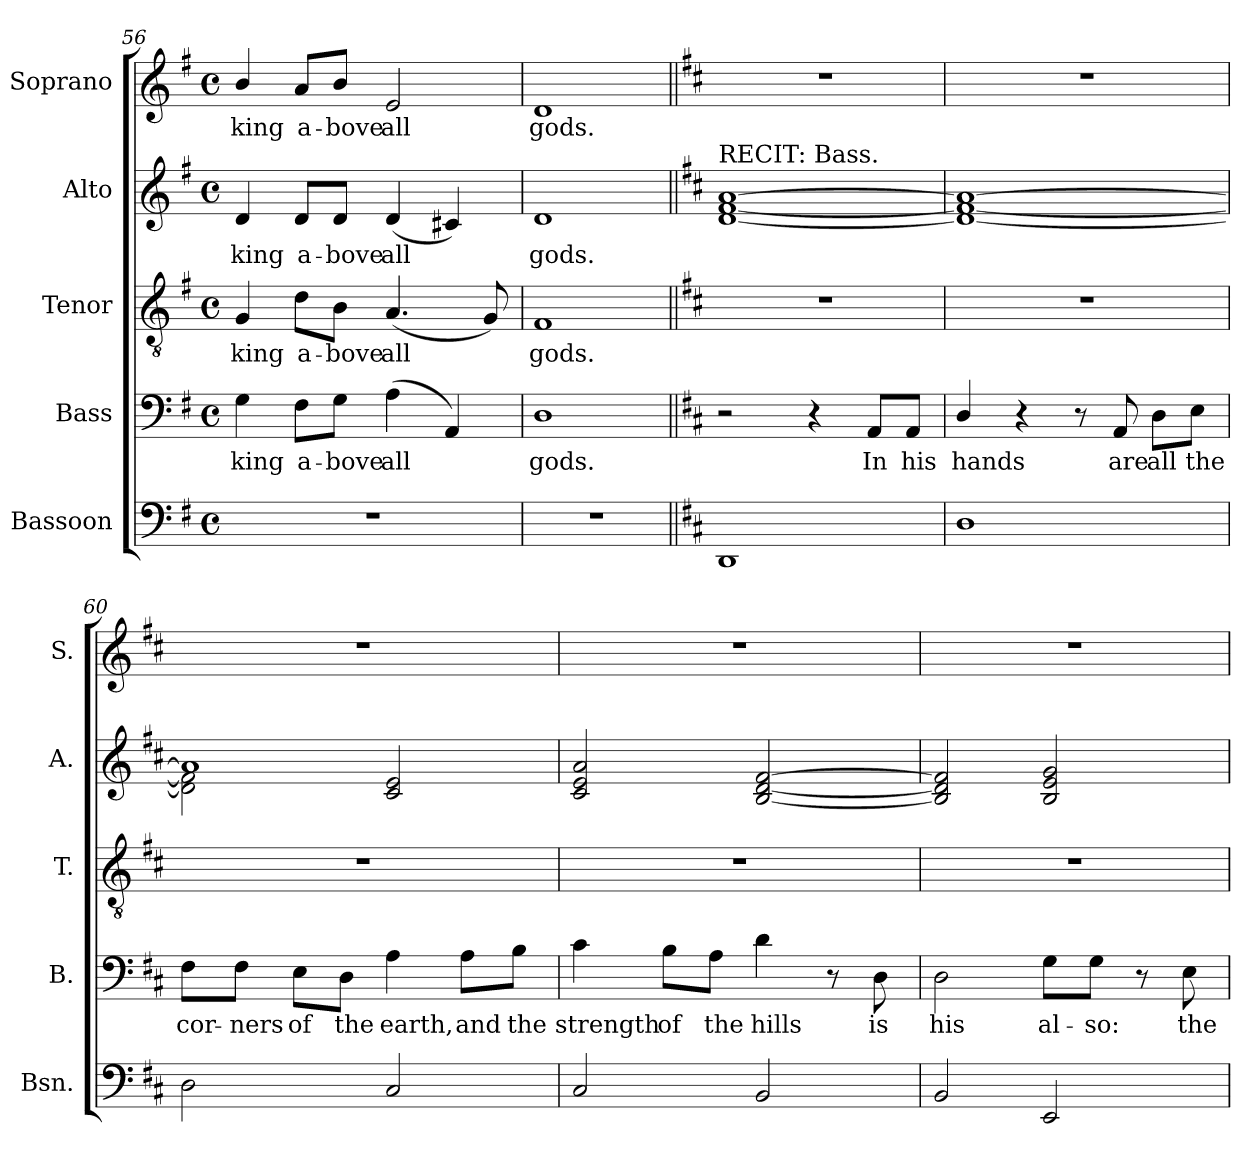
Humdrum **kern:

**kern	**kern	**text	**kern	**text	**kern	**text	**kern	**text
*part5	*part4	*part4	*part3	*part3	*part2	*part2	*part1	*part1
*staff5	*staff4	*staff4	*staff3	*staff3	*staff2	*staff2	*staff1	*staff1
*I"Bassoon	*I"Bass	*	*I"Tenor	*	*I"Alto	*	*I"Soprano	*
*I'Bsn.	*I'B.	*	*I'T.	*	*I'A.	*	*I'S.	*
*clefF4	*clefF4	*	*clefGv2	*	*clefG2	*	*clefG2	*
*	*	*	*ITrd7c12	*	*	*	*	*
*k[f#]	*k[f#]	*	*k[f#]	*	*k[f#]	*	*k[f#]	*
*G:	*G:	*	*G:	*	*G:	*	*G:	*
*M4/4	*M4/4	*	*M4/4	*	*M4/4	*	*M4/4	*
*met(c)	*met(c)	*	*met(c)	*	*met(c)	*	*met(c)	*
=56	=56	=56	=56	=56	=56	=56	=56	=56
!	!	!LO:LY:b:color=#000000	!	!	!	!	!	!
!	!	!	!	!LO:LY:b:color=#000000	!	!	!	!
!	!	!	!	!	!	!LO:LY:b:color=#000000	!	!
!	!	!	!	!	!	!	!	!LO:LY:b:color=#000000
1r	4Gi\	king	4GGi/	king	4di/	king	4bi/	king
!	!	!LO:LY:b:color=#000000	!	!	!	!	!	!
!	!	!	!	!LO:LY:b:color=#000000	!	!	!	!
!	!	!	!	!	!	!LO:LY:b:color=#000000	!	!
!	!	!	!	!	!	!	!	!LO:LY:b:color=#000000
.	8F#i\L	a-	8Di\L	a-	8di/L	a-	8ai/L	a-
!	!	!LO:LY:b:color=#000000	!	!	!	!	!	!
!	!	!	!	!LO:LY:b:color=#000000	!	!	!	!
!	!	!	!	!	!	!LO:LY:b:color=#000000	!	!
!	!	!	!	!	!	!	!	!LO:LY:b:color=#000000
.	8Gi\J	-bove	8BBi\J	-bove	8di/J	-bove	8bi/J	-bove
!	!	!LO:LY:b:color=#000000	!	!	!	!	!	!
!	!	!	!	!LO:LY:b:color=#000000	!	!	!	!
!	!	!	!	!	!	!LO:LY:b:color=#000000	!	!
!	!	!	!	!	!	!	!	!LO:LY:b:color=#000000
.	(4Ai\	all	(4.AAi/	all	(4di/	all	2ei/	all
.	4AAi/)	.	.	.	4c#Xi/)	.	.	.
.	.	.	8GGi/)	.	.	.	.	.
=57	=57	=57	=57	=57	=57	=57	=57	=57
!	!	!LO:LY:b:color=#000000	!	!	!	!	!	!
!	!	!	!	!LO:LY:b:color=#000000	!	!	!	!
!	!	!	!	!	!	!LO:LY:b:color=#000000	!	!
!	!	!	!	!	!	!	!	!LO:LY:b:color=#000000
1r	1Di	gods.	1FF#i	gods.	1di	gods.	1di	gods.
!!LO:LB:g=z
=58||	=58||	=58||	=58||	=58||	=58||	=58||	=58||	=58||
*k[f#c#]	*k[f#c#]	*	*k[f#c#]	*	*k[f#c#]	*	*k[f#c#]	*
*D:	*D:	*	*D:	*	*D:	*	*D:	*
!	!	!	!	!	!LO:TX:a:t=RECIT&colon; Bass.	!	!	!
1DDi	2r	.	1r	.	[<1di [<1f#i [>1ai	.	1r	.
.	4r	.	.	.	.	.	.	.
!	!	!LO:LY:b:color=#000000	!	!	!	!	!	!
.	8AAi/L	In	.	.	.	.	.	.
!	!	!LO:LY:b:color=#000000	!	!	!	!	!	!
.	8AAi/J	his	.	.	.	.	.	.
=59	=59	=59	=59	=59	=59	=59	=59	=59
!	!	!LO:LY:b:color=#000000	!	!	!	!	!	!
1Di	4Di/	hands	1r	.	1di_< 1f#i_< 1ai_>	.	1r	.
.	4r	.	.	.	.	.	.	.
.	8r	.	.	.	.	.	.	.
!	!	!LO:LY:b:color=#000000	!	!	!	!	!	!
.	8AAi/	are	.	.	.	.	.	.
!	!	!LO:LY:b:color=#000000	!	!	!	!	!	!
.	8Di\L	all	.	.	.	.	.	.
!	!	!LO:LY:b:color=#000000	!	!	!	!	!	!
.	8Ei\J	the	.	.	.	.	.	.
=60	=60	=60	=60	=60	=60	=60	=60	=60
!	!	!LO:LY:b:color=#000000	!	!	!	!	!	!
*	*	*	*	*	*^	*	*	*
2Di\	8F#i\L	cor-	1r	.	1ai]	2di\] 2f#i]	.	1r	.
!	!	!LO:LY:b:color=#000000	!	!	!	!	!	!	!
.	8F#i\J	-ners	.	.	.	.	.	.	.
!	!	!LO:LY:b:color=#000000	!	!	!	!	!	!	!
.	8Ei\L	of	.	.	.	.	.	.	.
!	!	!LO:LY:b:color=#000000	!	!	!	!	!	!	!
.	8Di\J	the	.	.	.	.	.	.	.
!	!	!LO:LY:b:color=#000000	!	!	!	!	!	!	!
2C#i/	4Ai\	earth,	.	.	.	2c#i/ 2ei	.	.	.
!	!	!LO:LY:b:color=#000000	!	!	!	!	!	!	!
.	8Ai\L	and	.	.	.	.	.	.	.
!	!	!LO:LY:b:color=#000000	!	!	!	!	!	!	!
.	8Bi\J	the	.	.	.	.	.	.	.
*	*	*	*	*	*v	*v	*	*	*
=61	=61	=61	=61	=61	=61	=61	=61	=61
!	!	!LO:LY:b:color=#000000	!	!	!	!	!	!
2C#i/	4c#i\	strength	1r	.	2c#i/ 2ei 2ai	.	1r	.
!	!	!LO:LY:b:color=#000000	!	!	!	!	!	!
.	8Bi\L	of	.	.	.	.	.	.
!	!	!LO:LY:b:color=#000000	!	!	!	!	!	!
.	8Ai\J	the	.	.	.	.	.	.
!	!	!LO:LY:b:color=#000000	!	!	!	!	!	!
2BBi/	4di\	hills	.	.	[<2Bi/ [<2di [>2f#i	.	.	.
.	8r	.	.	.	.	.	.	.
!	!	!LO:LY:b:color=#000000	!	!	!	!	!	!
.	8Di\	is	.	.	.	.	.	.
!!LO:LB:g=z
=62	=62	=62	=62	=62	=62	=62	=62	=62
!	!	!LO:LY:b:color=#000000	!	!	!	!	!	!
2BBi/	2Di\	his	1r	.	2Bi/] 2di] 2f#i]	.	1r	.
!	!	!LO:LY:b:color=#000000	!	!	!	!	!	!
2EEi/	8Gi\L	al-	.	.	2Bi/ 2ei 2gi	.	.	.
!	!	!LO:LY:b:color=#000000	!	!	!	!	!	!
.	8Gi\J	-so:	.	.	.	.	.	.
.	8r	.	.	.	.	.	.	.
!	!	!LO:LY:b:color=#000000	!	!	!	!	!	!
.	8Ei\	the	.	.	.	.	.	.
=	=	=	=	=	=	=	=	=
*-	*-	*-	*-	*-	*-	*-	*-	*-
